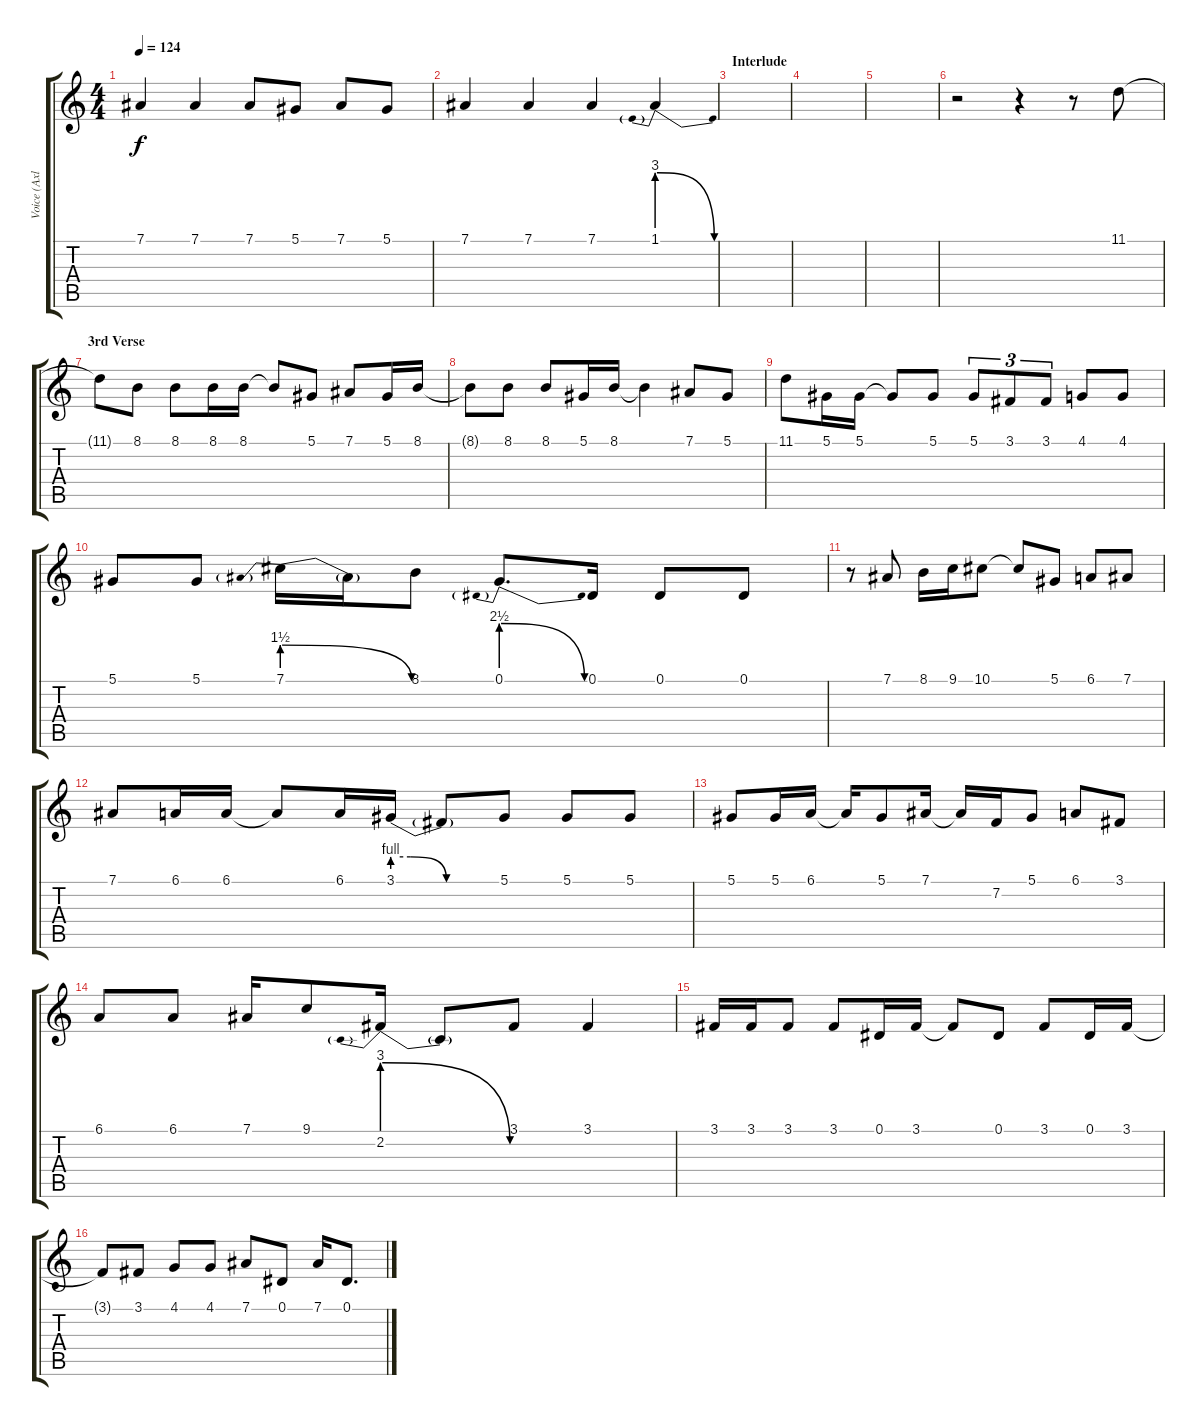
\track ("Voice (Axl)" "Voice (Axl") {instrument lead2sawtooth}
\staff {score tabs}
\tuning (Eb4 Bb3 Gb3 Db3 Ab2 Eb2) {hide}
\ts (4 4)
\tempo 124
\clef g2
\ks c
7.1.4{dy f} 7.1.4 7.1.8 5.1.8 7.1.8 5.1.8 |
7.1.4 7.1.4 7.1.4 1.1{be (prebendrelease 0 12 60 0)}.4 |
\section ("" "Interlude")
|
|
|
r.2 r.4 r.8 11.1.8 |
\section ("" "3rd Verse")
11.1{t}.8 8.1.8 8.1.8 8.1.16 8.1.16 8.1{t}.8 5.1.8 7.1.8 5.1.16 8.1.16 |
8.1{t}.8 8.1.8 8.1.8 5.1.16 8.1.16 8.1{t}.4 7.1.8 5.1.8 |
11.1.8 5.1.16 5.1.16 5.1{t}.8 5.1.8 5.1.8{tu (3 2)} 3.1.8{tu (3 2)} 3.1.8{tu (3 2)} 4.1.8 4.1.8 |
5.1.8 5.1.8 7.1{be (prebendrelease 0 6 60 0)}.16 7.1{t}.16 8.1.8 0.1{be (prebendrelease 0 10 60 0)}.8{d} 0.1.16 0.1.8 0.1.8 |
r.8 7.1.8 8.1.16 9.1.16 10.1.8 10.1{t}.8 5.1.8 6.1.8 7.1.8 |
7.1.8 6.1.16 6.1.16 6.1{t}.8 6.1.16 3.1{be (custom 0 4 10 4 30 0 40 0 60 0)}.16 3.1{t}.8 5.1.8 5.1.8 5.1.8 |
5.1.8 5.1.16 6.1.16 6.1{t}.16 5.1.8 7.1.16 7.1{t}.16 7.2.16 5.1.8 6.1.8 3.1.8 |
6.1.8 6.1.8 7.1.16 9.1.8 2.2{be (prebendrelease 0 12 60 0)}.16 2.2{t}.8 3.1.8 3.1.4 |
3.1.16 3.1.16 3.1.8 3.1.8 0.1.16 3.1.16 3.1{t}.8 0.1.8 3.1.8 0.1.16 3.1.16 |
3.1{t}.8 3.1.8 4.1.8 4.1.8 7.1.8 0.1.8 7.1.16 0.1.8{d}
